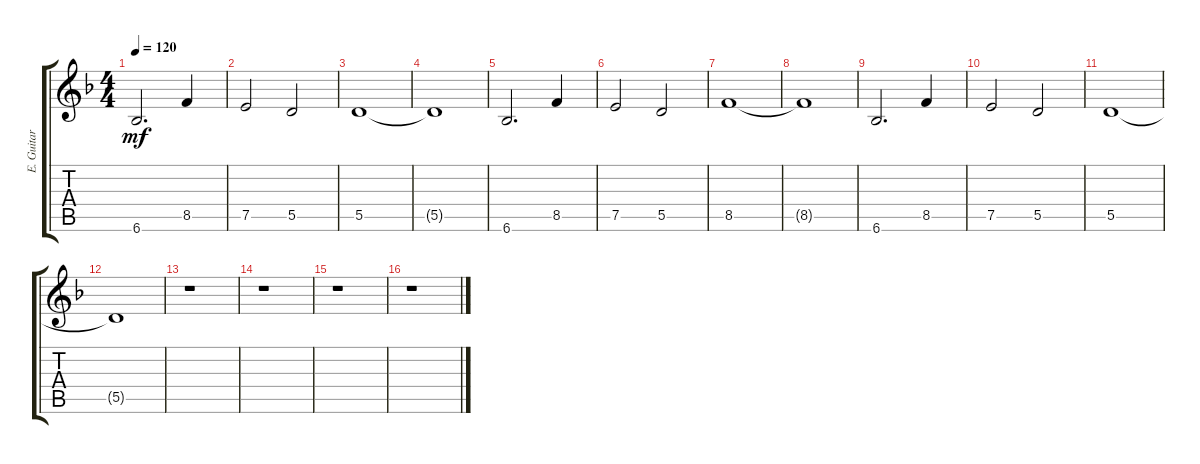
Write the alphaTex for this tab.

\track ("E. Guitar I (lead)" "E. Guitar ") {instrument distortionguitar}
\staff {score tabs}
\tuning (E4 B3 G3 D3 A2 E2) {hide}
\ts (4 4)
\tempo 120
\clef g2
\ks dminor
6.6.2{d dy mf} 8.5.4 |
7.5.2 5.5.2 |
5.5.1 |
5.5{t}.1 |
6.6.2{d} 8.5.4 |
7.5.2 5.5.2 |
8.5.1 |
8.5{t}.1 |
6.6.2{d} 8.5.4 |
7.5.2 5.5.2 |
5.5.1 |
5.5{t}.1 |
\section ("" "")
r.1 |
r.1 |
r.1 |
r.1
